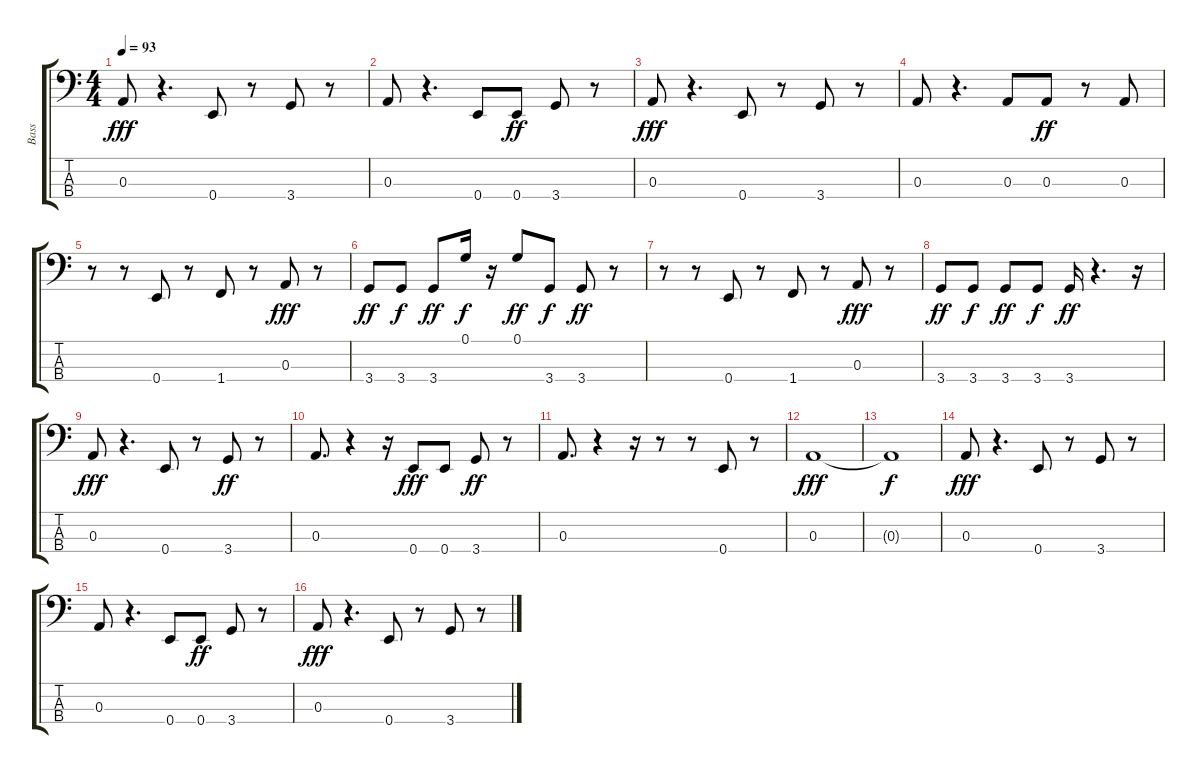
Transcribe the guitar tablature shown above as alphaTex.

\track ("Bass" "Bass") {instrument electricbassfinger}
\staff {score tabs}
\tuning (G2 D2 A1 E1) {hide}
\ts (4 4)
\tempo 93
\clef f4
\ks c
0.3.8{dy fff} r.4{d} 0.4.8 r.8 3.4.8 r.8 |
0.3.8 r.4{d} 0.4.8 0.4.8{dy ff} 3.4.8 r.8 |
0.3.8{dy fff} r.4{d} 0.4.8 r.8 3.4.8 r.8 |
0.3.8 r.4{d} 0.3.8 0.3.8{dy ff} r.8 0.3.8 |
r.8 r.8 0.4.8 r.8 1.4.8 r.8 0.3.8{dy fff} r.8 |
3.4.8{dy ff} 3.4.8{dy f} 3.4.8{dy ff} 0.1.16{dy f} r.16 0.1.8{dy ff} 3.4.8{dy f} 3.4.8{dy ff} r.8 |
r.8 r.8 0.4.8 r.8 1.4.8 r.8 0.3.8{dy fff} r.8 |
3.4.8{dy ff} 3.4.8{dy f} 3.4.8{dy ff} 3.4.8{dy f} 3.4.16{dy ff} r.4{d} r.16 |
0.3.8{dy fff} r.4{d} 0.4.8 r.8 3.4.8{dy ff} r.8 |
0.3.8{d} r.4 r.16 0.4.8{dy fff} 0.4.8 3.4.8{dy ff} r.8 |
0.3.8{d} r.4 r.16 r.8 r.8 0.4.8 r.8 |
0.3.1{dy fff} |
0.3{t}.1{dy f} |
0.3.8{dy fff} r.4{d} 0.4.8 r.8 3.4.8 r.8 |
0.3.8 r.4{d} 0.4.8 0.4.8{dy ff} 3.4.8 r.8 |
0.3.8{dy fff} r.4{d} 0.4.8 r.8 3.4.8 r.8
